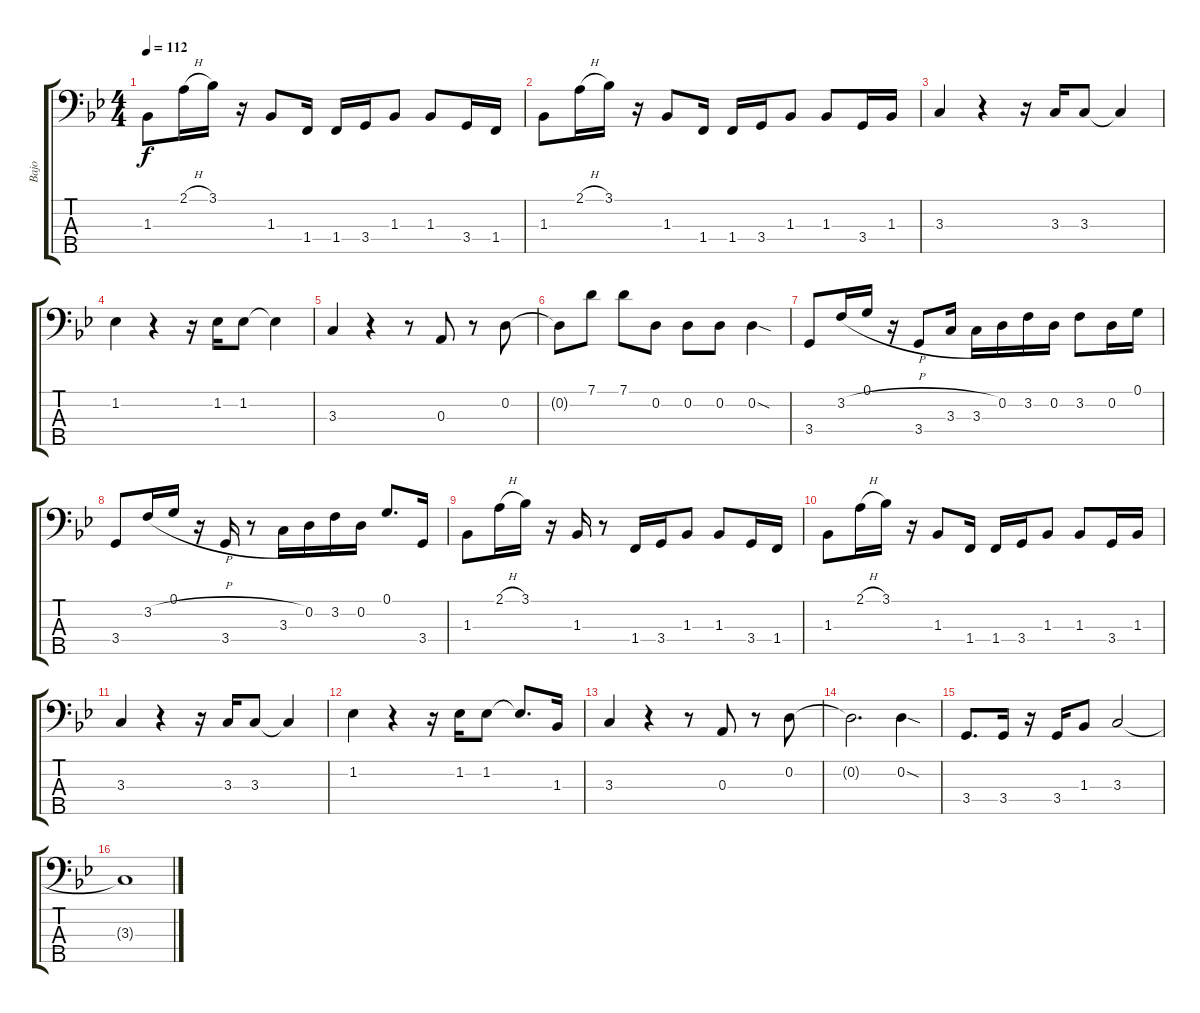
\track ("Bajo" "Bajo") {instrument electricbassfinger}
\staff {score tabs}
\tuning (G2 D2 A1 E1 B0) {hide}
\ts (4 4)
\tempo 112
\clef f4
\ks bb
1.3.8{dy f} 2.1{h}.16 3.1.16 r.16 1.3.8 1.4.16 1.4.16 3.4.16 1.3.8 1.3.8 3.4.16 1.4.16 |
1.3.8 2.1{h}.16 3.1.16 r.16 1.3.8 1.4.16 1.4.16 3.4.16 1.3.8 1.3.8 3.4.16 1.3.16 |
3.3.4 r.4 r.16 3.3.16 3.3.8 3.3{t}.4 |
1.2.4 r.4 r.16 1.2.16 1.2.8 1.2{t}.4 |
3.3.4 r.4 r.8 0.3.8 r.8 0.2.8 |
0.2{t}.8 7.1.8 7.1.8 0.2.8 0.2.8 0.2.8 0.2{sod}.4 |
3.4.8 3.2{h}.16 0.1.16 r.16 3.4.8 3.3.16 3.3.16 0.2.16 3.2.16 0.2.16 3.2.8 0.2.16 0.1.16 |
3.4.8 3.2{h}.16 0.1.16 r.16 3.4.16 r.8 3.3.16 0.2.16 3.2.16 0.2.16 0.1.8{d} 3.4.16 |
1.3.8 2.1{h}.16 3.1.16 r.16 1.3.16 r.8 1.4.16 3.4.16 1.3.8 1.3.8 3.4.16 1.4.16 |
1.3.8 2.1{h}.16 3.1.16 r.16 1.3.8 1.4.16 1.4.16 3.4.16 1.3.8 1.3.8 3.4.16 1.3.16 |
3.3.4 r.4 r.16 3.3.16 3.3.8 3.3{t}.4 |
1.2.4 r.4 r.16 1.2.16 1.2.8 1.2{t}.8{d} 1.3.16 |
3.3.4 r.4 r.8 0.3.8 r.8 0.2.8 |
0.2{t}.2{d} 0.2{sod}.4 |
3.4.8{d} 3.4.16 r.16 3.4.16 1.3.8 3.3.2 |
3.3{t}.1
